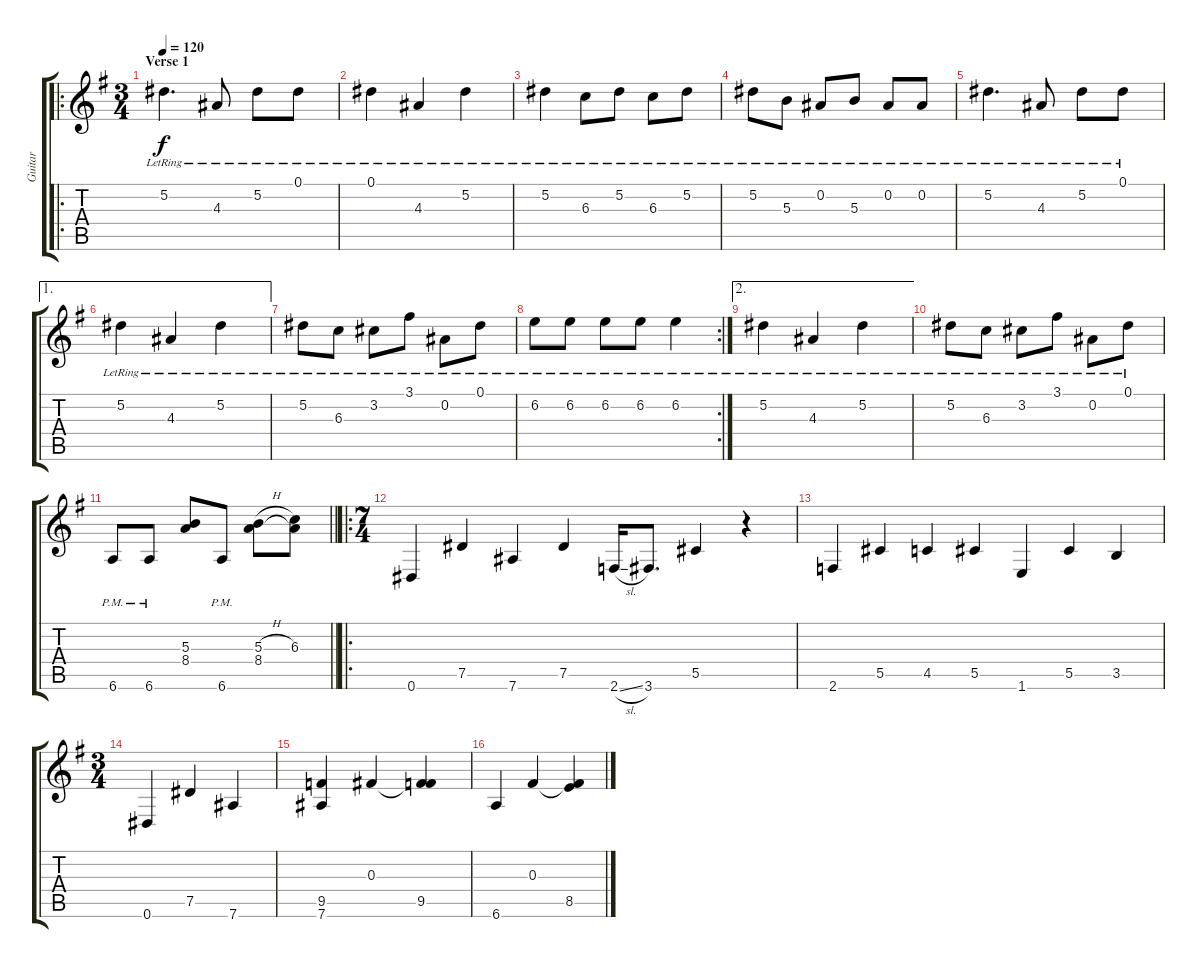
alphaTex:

\track ("Guitar" "Guitar") {instrument acousticguitarsteel}
\staff {score tabs}
\tuning (Eb4 Bb3 Gb3 Db3 Ab2 Eb2) {hide}
\ro
\ts (3 4)
\section ("" "Verse 1")
\tempo 120
\clef g2
\ks g
5.2{lr}.4{d dy f} 4.3{lr}.8 5.2{lr}.8 0.1{lr}.8 |
0.1{lr}.4 4.3{lr}.4 5.2{lr}.4 |
5.2{lr}.4 6.3{lr}.8 5.2{lr}.8 6.3{lr}.8 5.2{lr}.8 |
5.2{lr}.8 5.3{lr}.8 0.2{lr}.8 5.3{lr}.8 0.2{lr}.8 0.2{lr}.8 |
5.2{lr}.4{d} 4.3{lr}.8 5.2{lr}.8 0.1{lr}.8 |
\ae 1
5.2{lr}.4 4.3{lr}.4 5.2{lr}.4 |
5.2{lr}.8 6.3{lr}.8 3.2{lr}.8 3.1{lr}.8 0.2{lr}.8 0.1{lr}.8 |
\rc 2
6.2{lr}.8 6.2{lr}.8 6.2{lr}.8 6.2{lr}.8 6.2{lr}.4 |
\ae 2
5.2{lr}.4 4.3{lr}.4 5.2{lr}.4 |
5.2{lr}.8 6.3{lr}.8 3.2{lr}.8 3.1{lr}.8 0.2{lr}.8 0.1{lr}.8 |
\barLineRight lightlight
6.6{pm}.8{instrument distortionguitar} 6.6{pm}.8 (5.3 8.4).8 6.6{pm}.8 (5.3{h} 8.4).8 (6.3 8.4{t}).8 |
\ro
\ts (7 4)
0.6.4 7.5.4 7.6.4 7.5.4 2.6{sl}.16 3.6.8{d} 5.5.4 r.4 |
2.6.4 5.5.4 4.5.4 5.5.4 1.6.4 5.5.4 3.5.4 |
\ts (3 4)
0.6.4 7.5.4 7.6.4 |
(9.5 7.6).4 0.3.4 (0.3{t} 9.5).4 |
6.6.4 0.3.4 (0.3{t} 8.5).4
